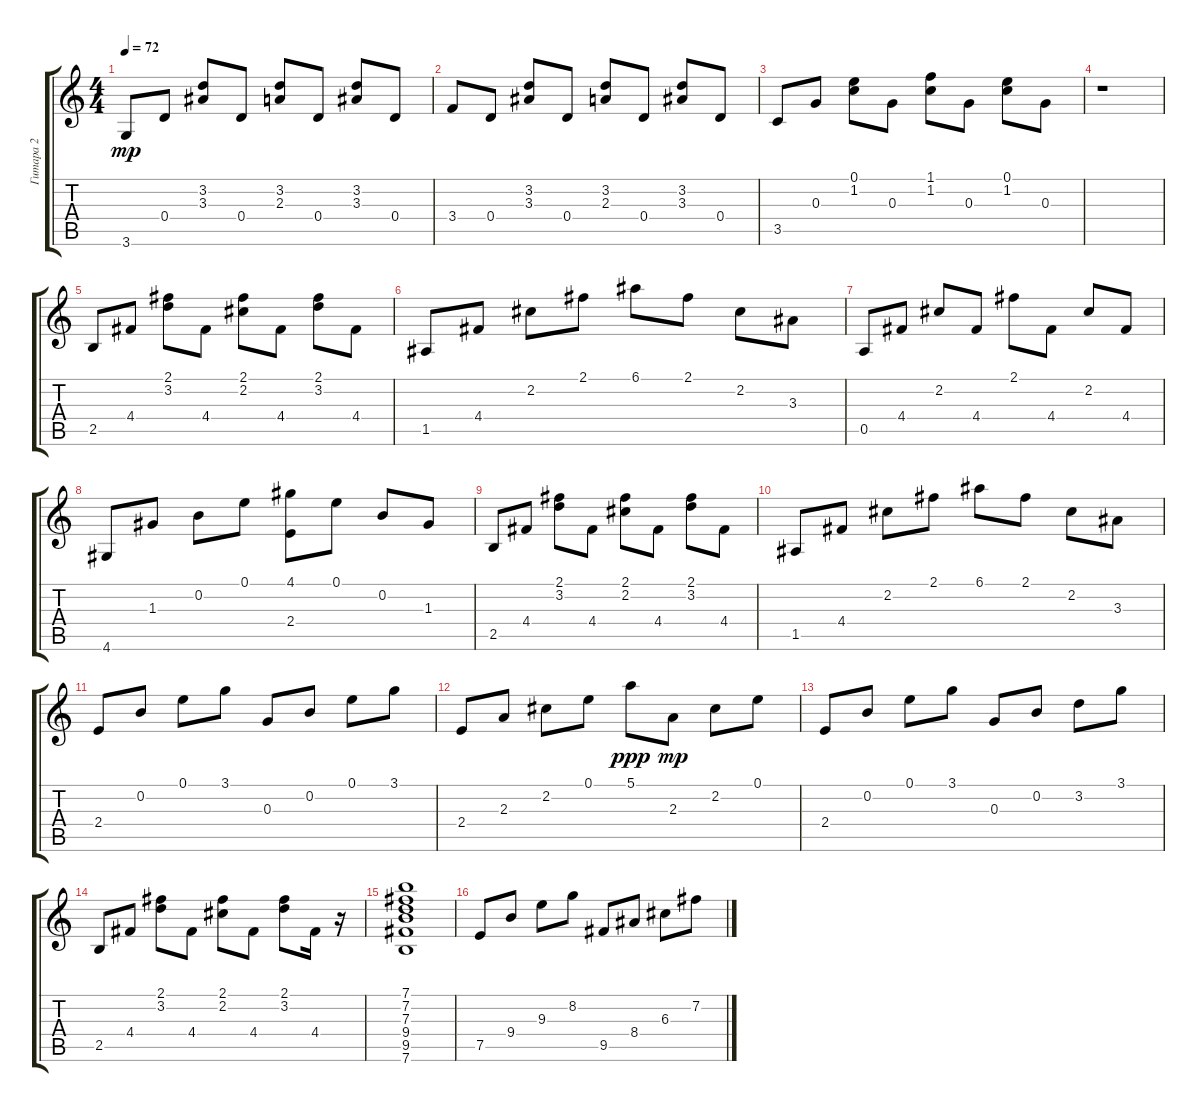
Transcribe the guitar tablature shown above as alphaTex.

\track ("Гитара 2" "Гитара 2") {instrument acousticguitarsteel}
\staff {score tabs}
\tuning (E4 B3 G3 D3 A2 E2) {hide}
\ts (4 4)
\tempo 72
\clef g2
\ks c
3.6.8{dy mp} 0.4.8 (3.2 3.3).8 0.4.8 (3.2 2.3).8 0.4.8 (3.2 3.3).8 0.4.8 |
3.4.8 0.4.8 (3.2 3.3).8 0.4.8 (3.2 2.3).8 0.4.8 (3.2 3.3).8 0.4.8 |
3.5.8 0.3.8 (0.1 1.2).8 0.3.8 (1.1 1.2).8 0.3.8 (0.1 1.2).8 0.3.8 |
r.1 |
2.5.8 4.4.8 (2.1 3.2).8 4.4.8 (2.1 2.2).8 4.4.8 (2.1 3.2).8 4.4.8 |
1.5.8 4.4.8 2.2.8 2.1.8 6.1.8 2.1.8 2.2.8 3.3.8 |
0.5.8 4.4.8 2.2.8 4.4.8 2.1.8 4.4.8 2.2.8 4.4.8 |
4.6.8 1.3.8 0.2.8 0.1.8 (4.1 2.4).8 0.1.8 0.2.8 1.3.8 |
2.5.8 4.4.8 (2.1 3.2).8 4.4.8 (2.1 2.2).8 4.4.8 (2.1 3.2).8 4.4.8 |
1.5.8 4.4.8 2.2.8 2.1.8 6.1.8 2.1.8 2.2.8 3.3.8 |
2.4.8 0.2.8 0.1.8 3.1.8 0.3.8 0.2.8 0.1.8 3.1.8 |
2.4.8 2.3.8 2.2.8 0.1.8 5.1.8{dy ppp} 2.3.8{dy mp} 2.2.8 0.1.8 |
2.4.8 0.2.8 0.1.8 3.1.8 0.3.8 0.2.8 3.2.8 3.1.8 |
2.5.8 4.4.8 (2.1 3.2).8 4.4.8 (2.1 2.2).8 4.4.8 (2.1 3.2).8 4.4.16 r.16 |
(7.1 7.2 7.3 9.4 9.5 7.6).1 |
7.5.8 9.4.8 9.3.8 8.2.8 9.5.8 8.4.8 6.3.8 7.2.8
